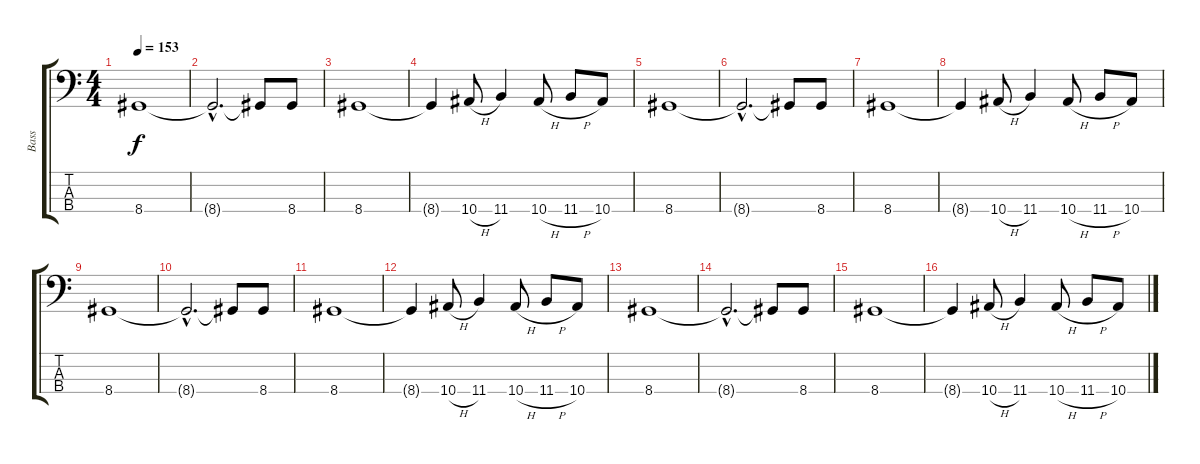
\track ("Bass" "Bass") {instrument electricbassfinger}
\staff {score tabs}
\tuning (F2 C2 G1 C1) {hide}
\ts (4 4)
\tempo 153
\clef f4
\ks c
8.4.1{dy f} |
8.4{hac t}.2{d} 8.4{t}.8 8.4.8 |
8.4.1 |
8.4{t}.4 10.4{h}.8 11.4.4 10.4{h}.8 11.4{h}.8 10.4.8 |
8.4.1 |
8.4{hac t}.2{d} 8.4{t}.8 8.4.8 |
8.4.1 |
8.4{t}.4 10.4{h}.8 11.4.4 10.4{h}.8 11.4{h}.8 10.4.8 |
8.4.1{volume 8} |
8.4{hac t}.2{d} 8.4{t}.8 8.4.8 |
8.4.1 |
8.4{t}.4 10.4{h}.8 11.4.4 10.4{h}.8 11.4{h}.8 10.4.8 |
8.4.1{volume 0} |
8.4{hac t}.2{d} 8.4{t}.8 8.4.8 |
8.4.1 |
8.4{t}.4 10.4{h}.8 11.4.4 10.4{h}.8 11.4{h}.8 10.4.8
